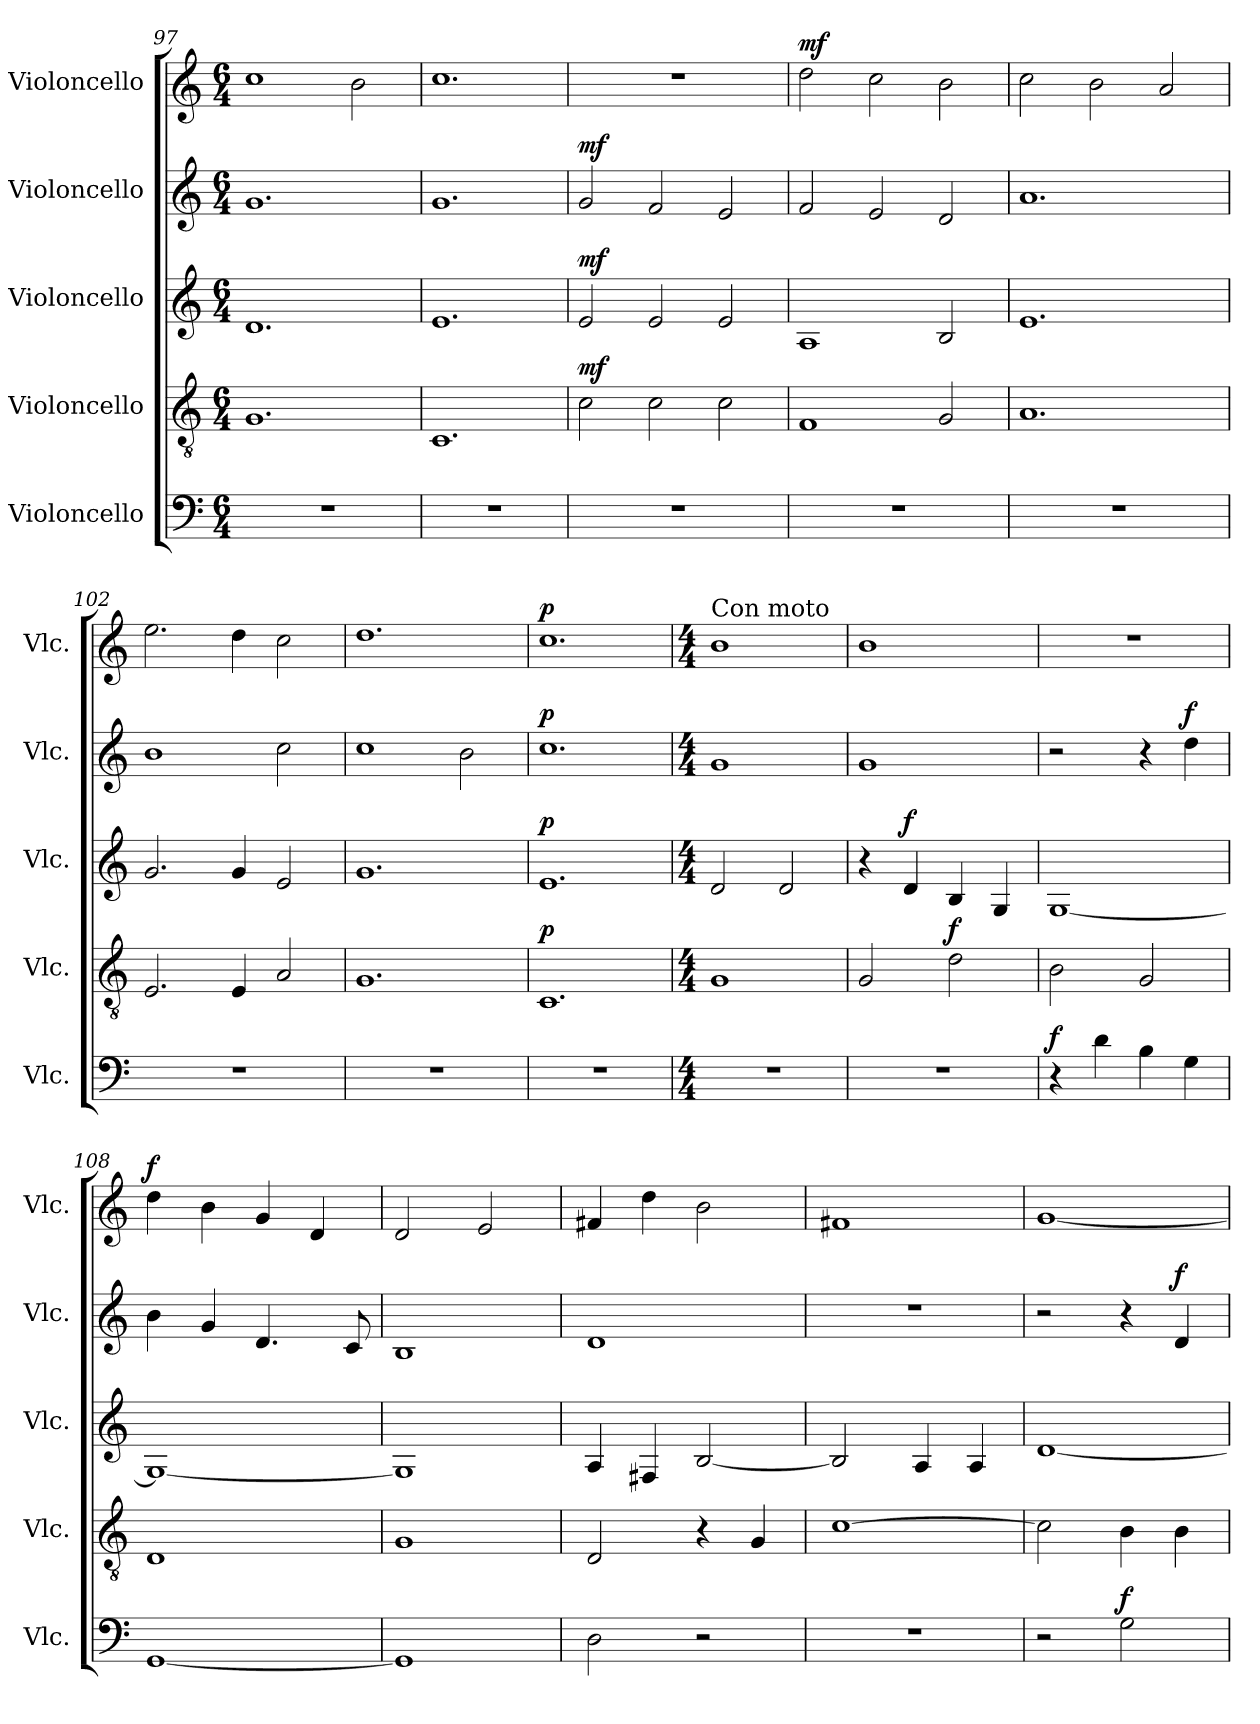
**kern	**dynam	**kern	**dynam	**kern	**dynam	**kern	**dynam	**kern	**dynam
*part5	*part5	*part4	*part4	*part3	*part3	*part2	*part2	*part1	*part1
*staff5	*staff5	*staff4	*staff4	*staff3	*staff3	*staff2	*staff2	*staff1	*staff1
*I"Violoncello	*	*I"Violoncello	*	*I"Violoncello	*	*I"Violoncello	*	*I"Violoncello	*
*I'Vlc.	*	*I'Vlc.	*	*I'Vlc.	*	*I'Vlc.	*	*I'Vlc.	*
!!LO:PB:g=z
*clefF4	*	*clefGv2	*	*	*	*	*	*	*
*k[]	*	*k[]	*	*k[]	*	*k[]	*	*k[]	*
*C:	*	*C:	*	*C:	*	*C:	*	*C:	*
*M6/4	*	*M6/4	*	*M6/4	*	*M6/4	*	*M6/4	*
=97	=97	=97	=97	=97	=97	=97	=97	=97	=97
1.r	.	1.G	.	1.d	.	1.g	.	1cc	.
.	.	.	.	.	.	.	.	2b\	.
=98	=98	=98	=98	=98	=98	=98	=98	=98	=98
1.r	.	1.C	.	1.e	.	1.g	.	1.cc	.
=99	=99	=99	=99	=99	=99	=99	=99	=99	=99
!	!	!	!LO:DY:a	!	!LO:DY:a	!	!LO:DY:a	!	!
1.r	.	2c\	mf	2e/	mf	2g/	mf	1.r	.
.	.	2c\	.	2e/	.	2f/	.	.	.
.	.	2c\	.	2e/	.	2e/	.	.	.
=100	=100	=100	=100	=100	=100	=100	=100	=100	=100
!	!	!	!	!	!	!	!	!	!LO:DY:a
1.r	.	1F	.	1A	.	2f/	.	2dd\	mf
.	.	.	.	.	.	2e/	.	2cc\	.
.	.	2G/	.	2B/	.	2d/	.	2b\	.
=101	=101	=101	=101	=101	=101	=101	=101	=101	=101
1.r	.	1.A	.	1.e	.	1.a	.	2cc\	.
.	.	.	.	.	.	.	.	2b\	.
.	.	.	.	.	.	.	.	2a/	.
=102	=102	=102	=102	=102	=102	=102	=102	=102	=102
1.r	.	2.E/	.	2.g/	.	1b	.	2.ee\	.
.	.	4E/	.	4g/	.	.	.	4dd\	.
.	.	2A/	.	2e/	.	2cc\	.	2cc\	.
!!LO:PB:g=z
=103	=103	=103	=103	=103	=103	=103	=103	=103	=103
1.r	.	1.G	.	1.g	.	1cc	.	1.dd	.
.	.	.	.	.	.	2b\	.	.	.
=104	=104	=104	=104	=104	=104	=104	=104	=104	=104
!	!	!	!LO:DY:a	!	!LO:DY:a	!	!LO:DY:a	!	!LO:DY:a
1.r	.	1.C	p	1.e	p	1.cc	p	1.cc	p
=105	=105	=105	=105	=105	=105	=105	=105	=105	=105
*M4/4	*	*M4/4	*	*M4/4	*	*M4/4	*	*M4/4	*
!	!	!	!	!	!	!	!	!LO:TX:a:t=Con moto	!
1r	.	1G	.	2d/	.	1g	.	1b	.
.	.	.	.	2d/	.	.	.	.	.
=106	=106	=106	=106	=106	=106	=106	=106	=106	=106
1r	.	2G/	.	4r	.	1g	.	1b	.
!	!	!	!	!	!LO:DY:a	!	!	!	!
.	.	.	.	4d/	f	.	.	.	.
!	!	!	!LO:DY:a	!	!	!	!	!	!
.	.	2d\	f	4B/	.	.	.	.	.
.	.	.	.	4G/	.	.	.	.	.
=107	=107	=107	=107	=107	=107	=107	=107	=107	=107
!	!LO:DY:a	!	!	!	!	!	!	!	!
4r	f	2B\	.	[1G	.	2r	.	1r	.
4d\	.	.	.	.	.	.	.	.	.
4B\	.	2G/	.	.	.	4r	.	.	.
!	!	!	!	!	!	!	!LO:DY:a	!	!
4G\	.	.	.	.	.	4dd\	f	.	.
=108	=108	=108	=108	=108	=108	=108	=108	=108	=108
!	!	!	!	!	!	!	!	!	!LO:DY:a
[1GG	.	1D	.	1G_	.	4b\	.	4dd\	f
.	.	.	.	.	.	4g/	.	4b\	.
.	.	.	.	.	.	4.d/	.	4g/	.
.	.	.	.	.	.	.	.	4d/	.
.	.	.	.	.	.	8c/	.	.	.
=109	=109	=109	=109	=109	=109	=109	=109	=109	=109
1GG]	.	1G	.	1G]	.	1B	.	2d/	.
.	.	.	.	.	.	.	.	2e/	.
!!LO:PB:g=z
=110	=110	=110	=110	=110	=110	=110	=110	=110	=110
2D\	.	2D/	.	4A/	.	1d	.	4f#X/	.
.	.	.	.	4F#X/	.	.	.	4dd\	.
2r	.	4r	.	[2B/	.	.	.	2b\	.
.	.	4G/	.	.	.	.	.	.	.
!!LO:PB:g=z
=111	=111	=111	=111	=111	=111	=111	=111	=111	=111
1r	.	[1c	.	2B/]	.	1r	.	1f#X	.
.	.	.	.	4A/	.	.	.	.	.
.	.	.	.	4A/	.	.	.	.	.
=112	=112	=112	=112	=112	=112	=112	=112	=112	=112
2r	.	2c\]	.	[1d	.	2r	.	[1g	.
!	!LO:DY:a	!	!	!	!	!	!	!	!
2G\	f	4B\	.	.	.	4r	.	.	.
!	!	!	!	!	!	!	!LO:DY:a	!	!
.	.	4B\	.	.	.	4d/	f	.	.
=	=	=	=	=	=	=	=	=	=
*-	*-	*-	*-	*-	*-	*-	*-	*-	*-
